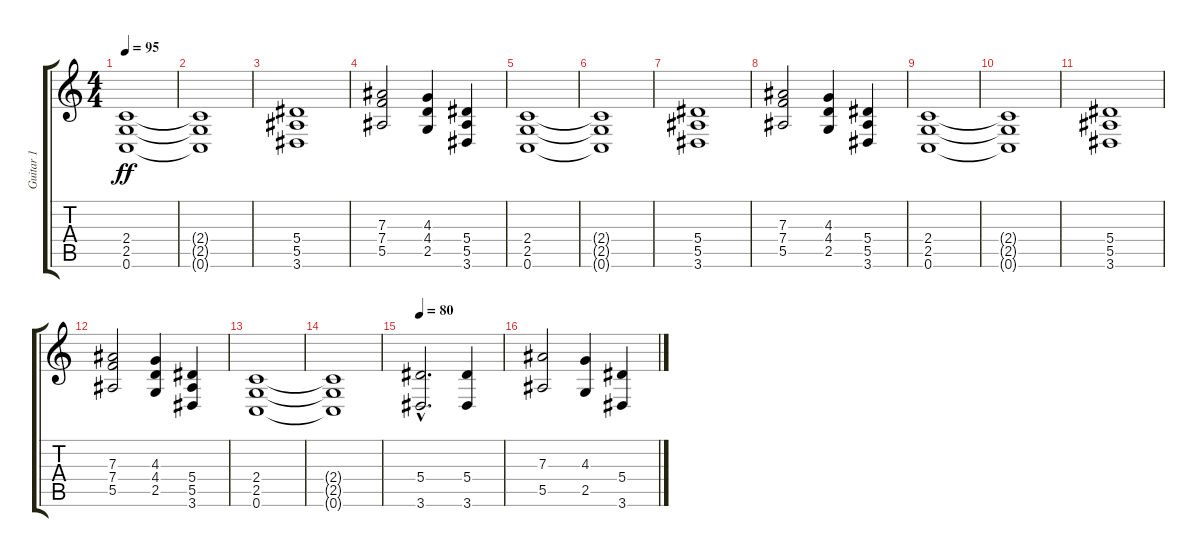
\track ("Guitar 1" "Guitar 1") {instrument distortionguitar}
\staff {score tabs}
\tuning (C4 G3 Eb3 Bb2 F2 C2) {hide}
\ts (4 4)
\tempo 95
\clef g2
\ks c
(2.4 2.5 0.6).1{dy ff} |
(2.4{t} 2.5{t} 0.6{t}).1 |
(5.4 5.5 3.6).1 |
(7.3 7.4 5.5).2 (4.3 4.4 2.5).4 (5.4 5.5 3.6).4 |
(2.4 2.5 0.6).1 |
(2.4{t} 2.5{t} 0.6{t}).1 |
(5.4 5.5 3.6).1 |
(7.3 7.4 5.5).2 (4.3 4.4 2.5).4 (5.4 5.5 3.6).4 |
(2.4 2.5 0.6).1 |
(2.4{t} 2.5{t} 0.6{t}).1 |
(5.4 5.5 3.6).1 |
(7.3 7.4 5.5).2 (4.3 4.4 2.5).4 (5.4 5.5 3.6).4 |
(2.4 2.5 0.6).1 |
(2.4{t} 2.5{t} 0.6{t}).1 |
\tempo 80
(5.4{hac} 3.6{hac}).2{d} (5.4 3.6).4 |
(7.3 5.5).2 (4.3 2.5).4 (5.4 3.6).4
